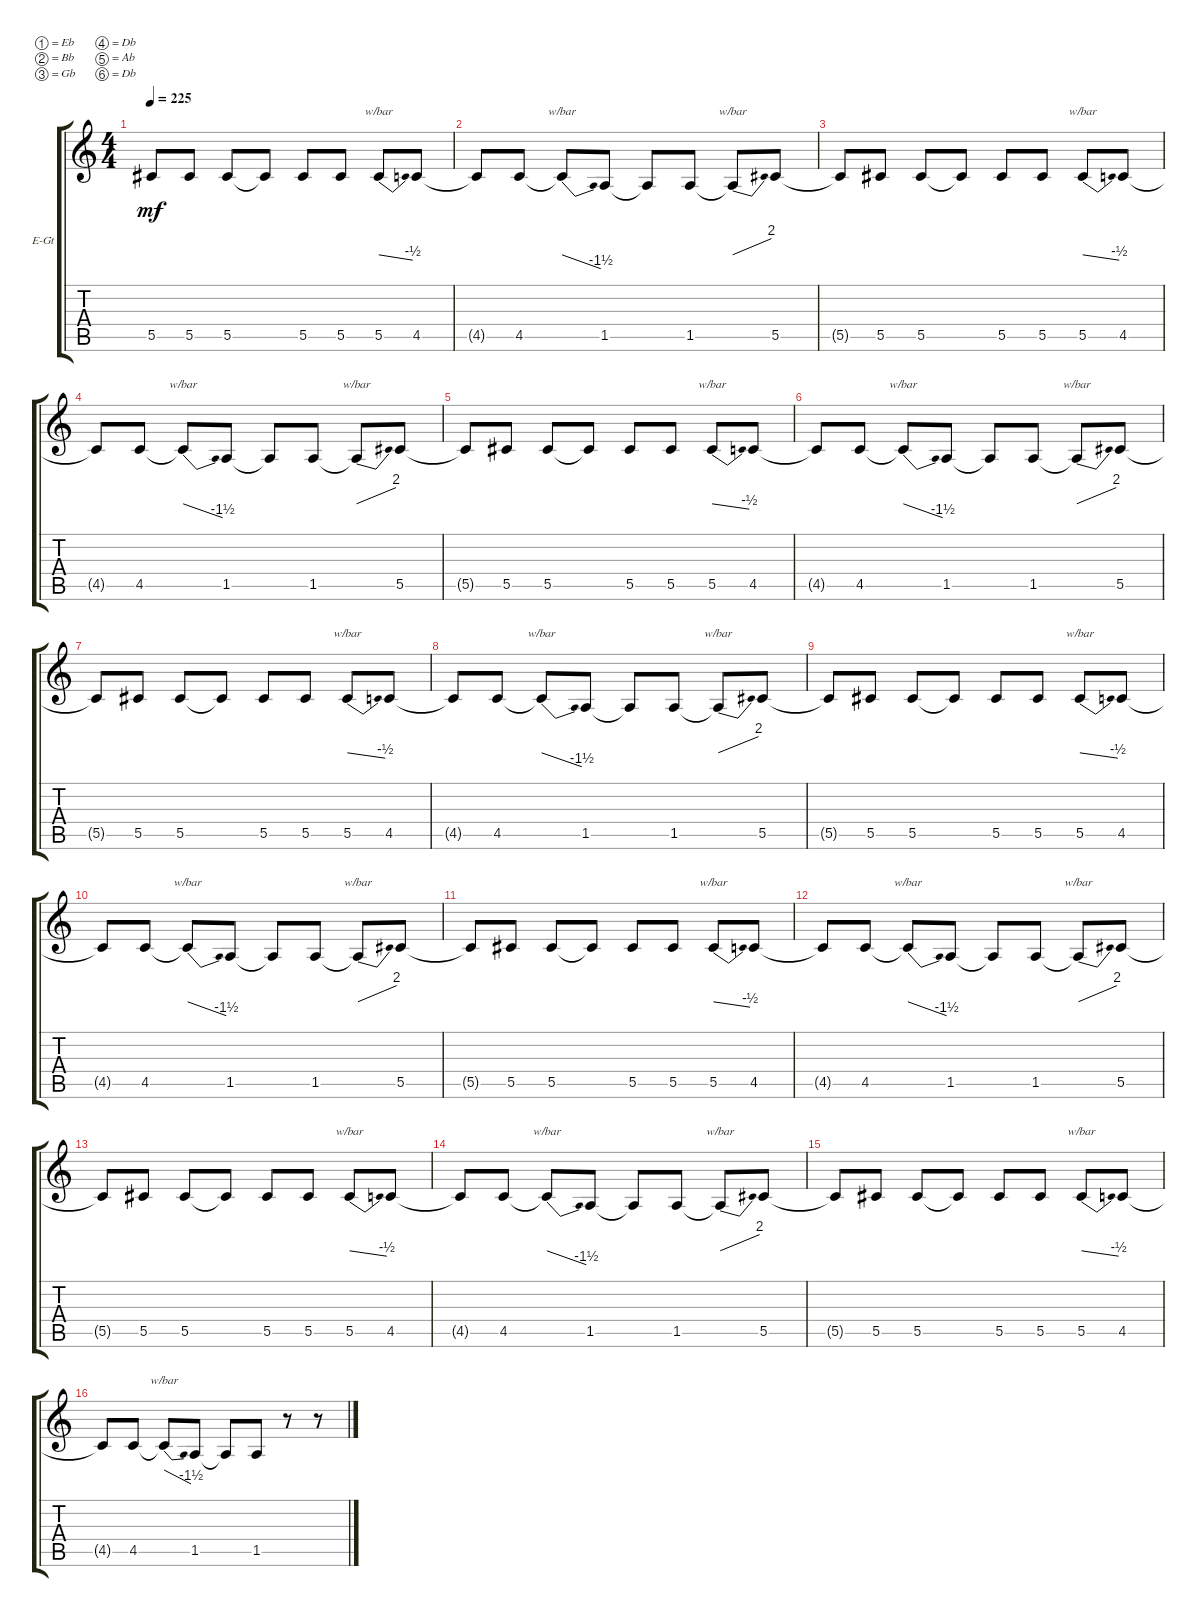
\bracketExtendMode groupsimilarinstruments
\firstSystemTrackNameOrientation horizontal
\otherSystemsTrackNameOrientation horizontal
\track ("solo" "E-Gt") {instrument distortionguitar}
\staff {score tabs}
\tuning (Eb4 Bb3 Gb3 Db3 Ab2 Db2)
\ts (4 4)
\tempo 225
\clef g2
\ks c
5.5{t}.8{dy mf} 5.5.8 5.5.8 5.5{t}.8 5.5.8 5.5.8 5.5.8{tbe (dive default 0 0 60 -2)} 4.5.8 |
4.5{t}.8 4.5.8 4.5{t}.8{tbe (dive default 0 0 60 -6)} 1.5.8 1.5{t}.8 1.5.8 1.5{t}.8{tbe (dive default 0 0 60 8)} 5.5.8 |
5.5{t}.8 5.5.8 5.5.8 5.5{t}.8 5.5.8 5.5.8 5.5.8{tbe (dive default 0 0 60 -2)} 4.5.8 |
4.5{t}.8 4.5.8 4.5{t}.8{tbe (dive default 0 0 60 -6)} 1.5.8 1.5{t}.8 1.5.8 1.5{t}.8{tbe (dive default 0 0 60 8)} 5.5.8 |
5.5{t}.8 5.5.8 5.5.8 5.5{t}.8 5.5.8 5.5.8 5.5.8{tbe (dive default 0 0 60 -2)} 4.5.8 |
4.5{t}.8 4.5.8 4.5{t}.8{tbe (dive default 0 0 60 -6)} 1.5.8 1.5{t}.8 1.5.8 1.5{t}.8{tbe (dive default 0 0 60 8)} 5.5.8 |
5.5{t}.8 5.5.8 5.5.8 5.5{t}.8 5.5.8 5.5.8 5.5.8{tbe (dive default 0 0 60 -2)} 4.5.8 |
4.5{t}.8 4.5.8 4.5{t}.8{tbe (dive default 0 0 60 -6)} 1.5.8 1.5{t}.8 1.5.8 1.5{t}.8{tbe (dive default 0 0 60 8)} 5.5.8 |
5.5{t}.8 5.5.8 5.5.8 5.5{t}.8 5.5.8 5.5.8 5.5.8{tbe (dive default 0 0 60 -2)} 4.5.8 |
4.5{t}.8 4.5.8 4.5{t}.8{tbe (dive default 0 0 60 -6)} 1.5.8 1.5{t}.8 1.5.8 1.5{t}.8{tbe (dive default 0 0 60 8)} 5.5.8 |
5.5{t}.8 5.5.8 5.5.8 5.5{t}.8 5.5.8 5.5.8 5.5.8{tbe (dive default 0 0 60 -2)} 4.5.8 |
4.5{t}.8 4.5.8 4.5{t}.8{tbe (dive default 0 0 60 -6)} 1.5.8 1.5{t}.8 1.5.8 1.5{t}.8{tbe (dive default 0 0 60 8)} 5.5.8 |
5.5{t}.8 5.5.8 5.5.8 5.5{t}.8 5.5.8 5.5.8 5.5.8{tbe (dive default 0 0 60 -2)} 4.5.8 |
4.5{t}.8 4.5.8 4.5{t}.8{tbe (dive default 0 0 60 -6)} 1.5.8 1.5{t}.8 1.5.8 1.5{t}.8{tbe (dive default 0 0 60 8)} 5.5.8 |
5.5{t}.8 5.5.8 5.5.8 5.5{t}.8 5.5.8 5.5.8 5.5.8{tbe (dive default 0 0 60 -2)} 4.5.8 |
4.5{t}.8 4.5.8 4.5{t}.8{tbe (dive default 0 0 60 -6)} 1.5.8 1.5{t}.8 1.5.8 r.8 r.8
